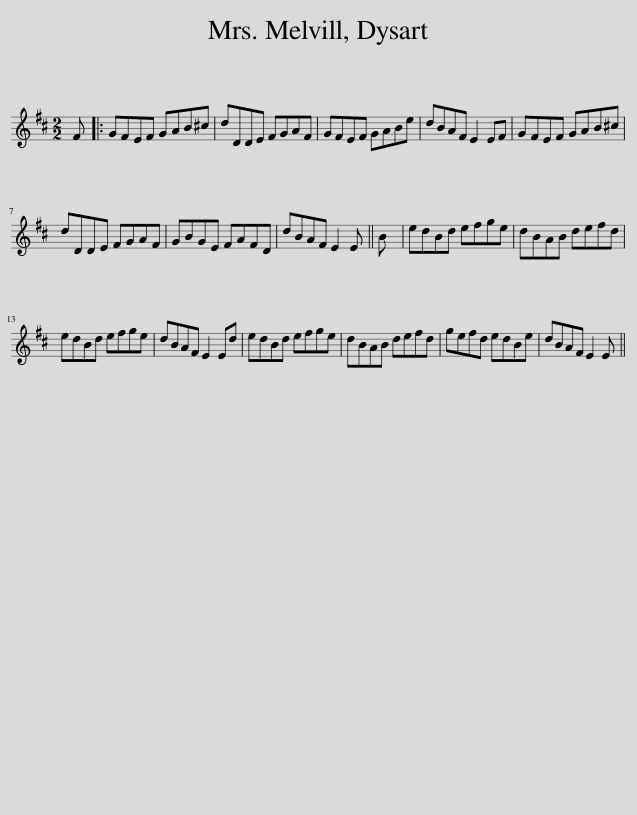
X:1
L:1/8
M:2/2
I:linebreak $
K:D
V:1 treble
V:1
 F |: GFEF GAB^c | dDDE FGAF | GFEF GABe | dBAF E2 EF | %5
 GFEF GAB^c |$ dDDE FGAF | GBGE FAFD | dBAF E2 E || B | %10
 edBd efge | dBAB defd |$ edBd efge | dBAF E2 Ed | edBd efge | %15
 dBAB defd | gefd edBe | dBAF E2 E || %18
